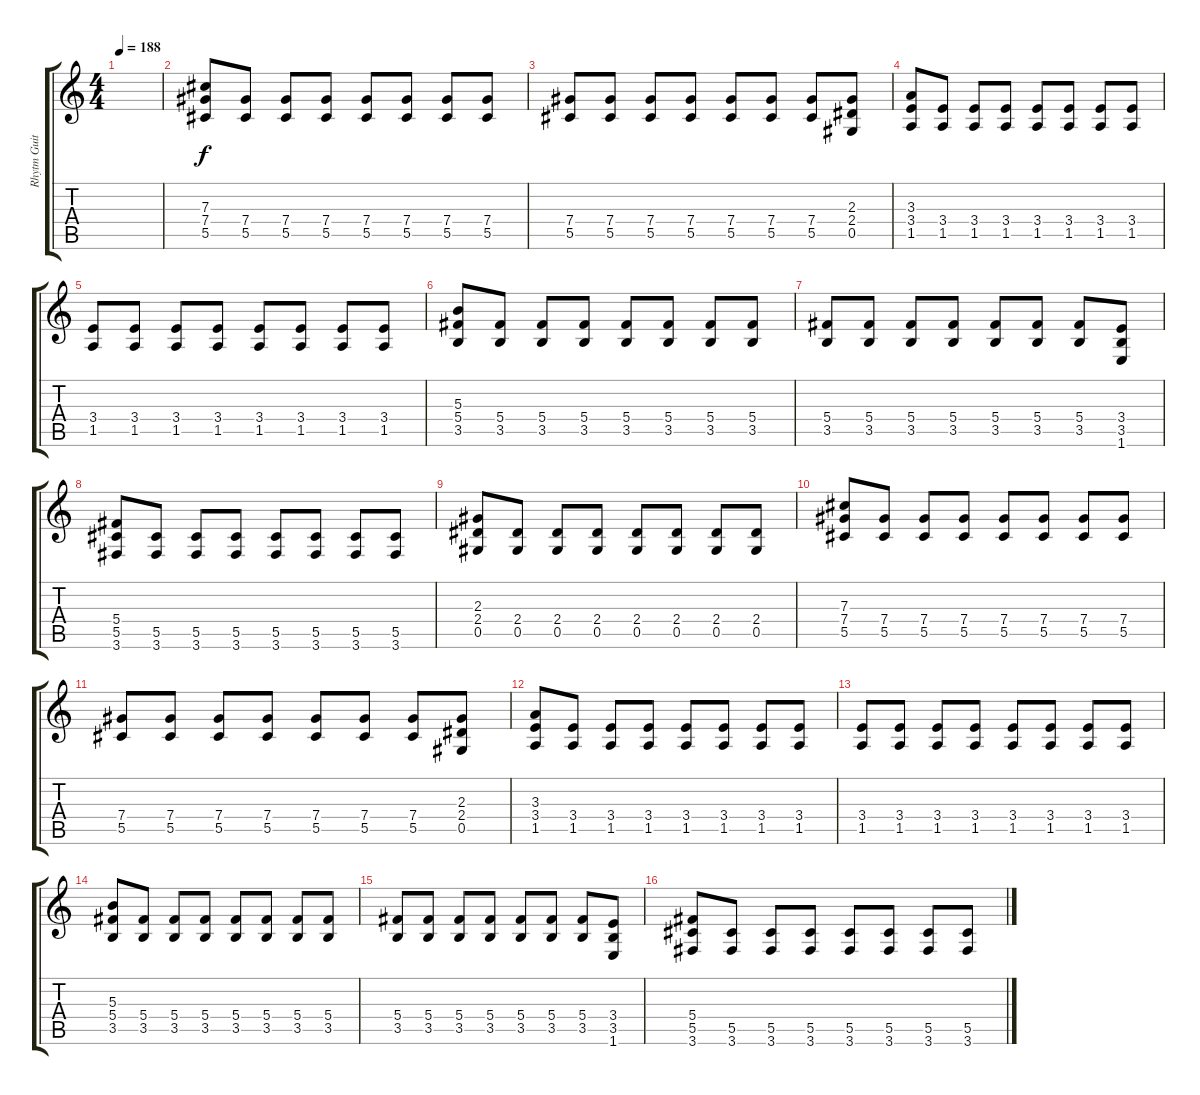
\track ("Rhytm Guitar" "Rhytm Guit") {instrument distortionguitar}
\staff {score tabs}
\tuning (Eb4 Bb3 Gb3 Db3 Ab2 Eb2) {hide}
\ts (4 4)
\tempo 188
\clef g2
\ks c
|
(7.3 7.4 5.5).8 (7.4 5.5).8 (7.4 5.5).8 (7.4 5.5).8 (7.4 5.5).8 (7.4 5.5).8 (7.4 5.5).8 (7.4 5.5).8 |
(7.4 5.5).8 (7.4 5.5).8 (7.4 5.5).8 (7.4 5.5).8 (7.4 5.5).8 (7.4 5.5).8 (7.4 5.5).8 (2.3 2.4 0.5).8 |
(3.3 3.4 1.5).8 (3.4 1.5).8 (3.4 1.5).8 (3.4 1.5).8 (3.4 1.5).8 (3.4 1.5).8 (3.4 1.5).8 (3.4 1.5).8 |
(3.4 1.5).8 (3.4 1.5).8 (3.4 1.5).8 (3.4 1.5).8 (3.4 1.5).8 (3.4 1.5).8 (3.4 1.5).8 (3.4 1.5).8 |
(5.3 5.4 3.5).8 (5.4 3.5).8 (5.4 3.5).8 (5.4 3.5).8 (5.4 3.5).8 (5.4 3.5).8 (5.4 3.5).8 (5.4 3.5).8 |
(5.4 3.5).8 (5.4 3.5).8 (5.4 3.5).8 (5.4 3.5).8 (5.4 3.5).8 (5.4 3.5).8 (5.4 3.5).8 (3.4 3.5 1.6).8 |
(5.4 5.5 3.6).8 (5.5 3.6).8 (5.5 3.6).8 (5.5 3.6).8 (5.5 3.6).8 (5.5 3.6).8 (5.5 3.6).8 (5.5 3.6).8 |
(2.3 2.4 0.5).8 (2.4 0.5).8 (2.4 0.5).8 (2.4 0.5).8 (2.4 0.5).8 (2.4 0.5).8 (2.4 0.5).8 (2.4 0.5).8 |
(7.3 7.4 5.5).8 (7.4 5.5).8 (7.4 5.5).8 (7.4 5.5).8 (7.4 5.5).8 (7.4 5.5).8 (7.4 5.5).8 (7.4 5.5).8 |
(7.4 5.5).8 (7.4 5.5).8 (7.4 5.5).8 (7.4 5.5).8 (7.4 5.5).8 (7.4 5.5).8 (7.4 5.5).8 (2.3 2.4 0.5).8 |
(3.3 3.4 1.5).8 (3.4 1.5).8 (3.4 1.5).8 (3.4 1.5).8 (3.4 1.5).8 (3.4 1.5).8 (3.4 1.5).8 (3.4 1.5).8 |
(3.4 1.5).8 (3.4 1.5).8 (3.4 1.5).8 (3.4 1.5).8 (3.4 1.5).8 (3.4 1.5).8 (3.4 1.5).8 (3.4 1.5).8 |
(5.3 5.4 3.5).8 (5.4 3.5).8 (5.4 3.5).8 (5.4 3.5).8 (5.4 3.5).8 (5.4 3.5).8 (5.4 3.5).8 (5.4 3.5).8 |
(5.4 3.5).8 (5.4 3.5).8 (5.4 3.5).8 (5.4 3.5).8 (5.4 3.5).8 (5.4 3.5).8 (5.4 3.5).8 (3.4 3.5 1.6).8 |
(5.4 5.5 3.6).8 (5.5 3.6).8 (5.5 3.6).8 (5.5 3.6).8 (5.5 3.6).8 (5.5 3.6).8 (5.5 3.6).8 (5.5 3.6).8
